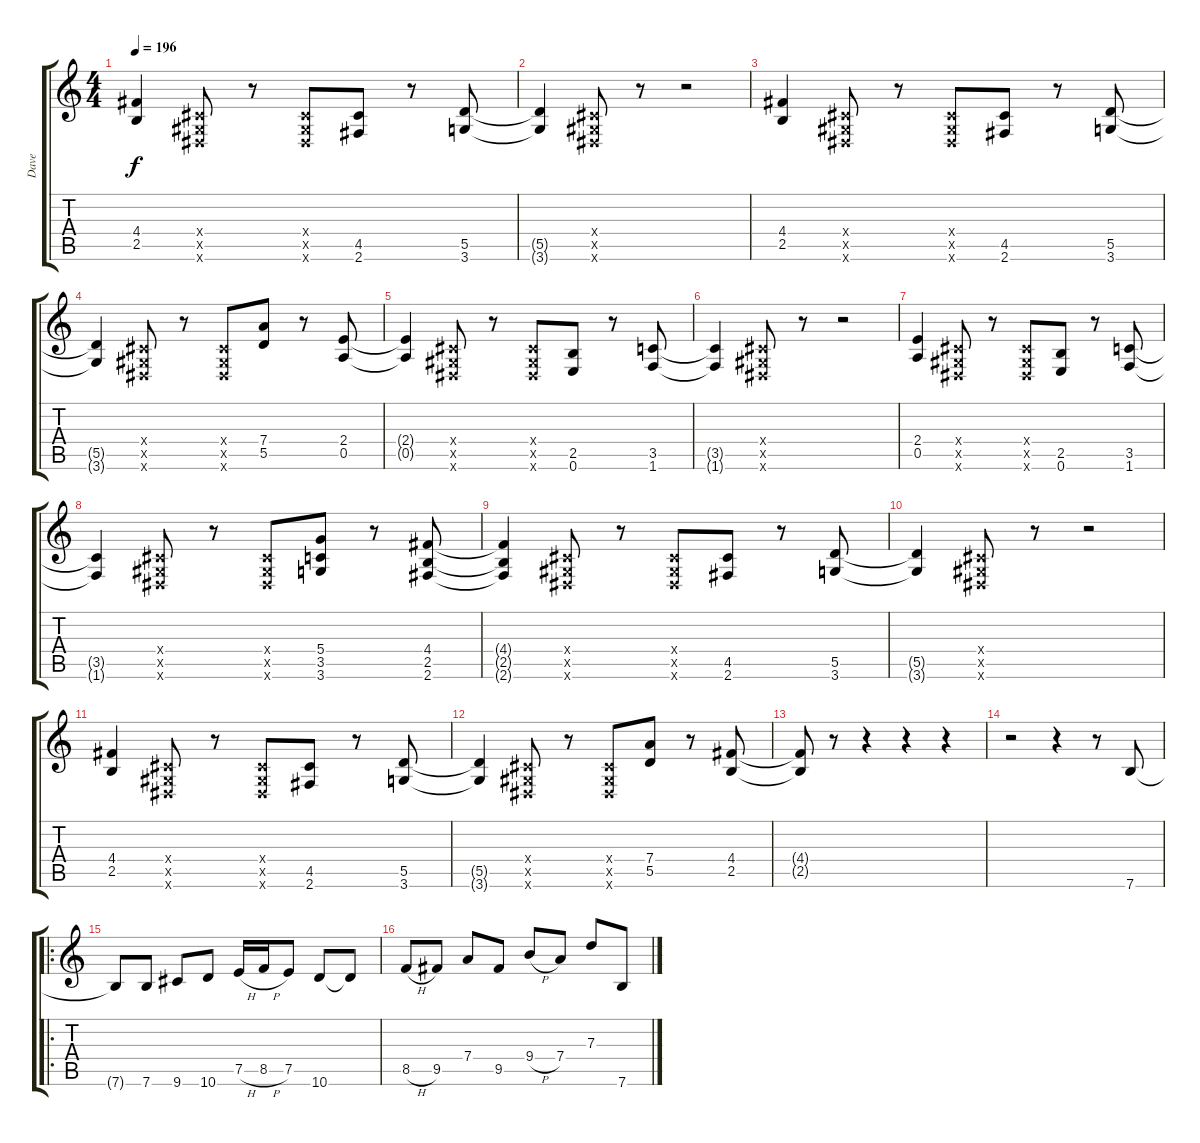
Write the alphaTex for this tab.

\track ("Dave" "Dave") {instrument distortionguitar}
\staff {score tabs}
\tuning (E4 B3 G3 D3 A2 E2) {hide}
\ts (4 4)
\tempo 196
\clef g2
\ks c
(4.4{t} 2.5{t}).4{dy f} (-1.4{x} -1.5{x} -1.6{x}).8 r.8 (-1.4{x} -1.5{x} -1.6{x}).8 (4.5 2.6).8 r.8 (5.5 3.6).8 |
(5.5{t} 3.6{t}).4 (-1.4{x} -1.5{x} -1.6{x}).8 r.8 r.2 |
(4.4 2.5).4 (-1.4{x} -1.5{x} -1.6{x}).8 r.8 (-1.4{x} -1.5{x} -1.6{x}).8 (4.5 2.6).8 r.8 (5.5 3.6).8 |
(5.5{t} 3.6{t}).4 (-1.4{x} -1.5{x} -1.6{x}).8 r.8 (-1.4{x} -1.5{x} -1.6{x}).8 (7.4 5.5).8 r.8 (2.4 0.5).8 |
(2.4{t} 0.5{t}).4 (-1.4{x} -1.5{x} -1.6{x}).8 r.8 (-1.4{x} -1.5{x} -1.6{x}).8 (2.5 0.6).8 r.8 (3.5 1.6).8 |
(3.5{t} 1.6{t}).4 (-1.4{x} -1.5{x} -1.6{x}).8 r.8 r.2 |
(2.4 0.5).4 (-1.4{x} -1.5{x} -1.6{x}).8 r.8 (-1.4{x} -1.5{x} -1.6{x}).8 (2.5 0.6).8 r.8 (3.5 1.6).8 |
(3.5{t} 1.6{t}).4 (-1.4{x} -1.5{x} -1.6{x}).8 r.8 (-1.4{x} -1.5{x} -1.6{x}).8 (5.4 3.5 3.6).8 r.8 (4.4 2.5 2.6).8 |
(4.4{t} 2.5{t} 2.6{t}).4 (-1.4{x} -1.5{x} -1.6{x}).8 r.8 (-1.4{x} -1.5{x} -1.6{x}).8 (4.5 2.6).8 r.8 (5.5 3.6).8 |
(5.5{t} 3.6{t}).4 (-1.4{x} -1.5{x} -1.6{x}).8 r.8 r.2 |
(4.4 2.5).4 (-1.4{x} -1.5{x} -1.6{x}).8 r.8 (-1.4{x} -1.5{x} -1.6{x}).8 (4.5 2.6).8 r.8 (5.5 3.6).8 |
(5.5{t} 3.6{t}).4 (-1.4{x} -1.5{x} -1.6{x}).8 r.8 (-1.4{x} -1.5{x} -1.6{x}).8 (7.4 5.5).8 r.8 (4.4 2.5).8 |
(4.4{t} 2.5{t}).8 r.8 r.4 r.4 r.4 |
r.2 r.4 r.8 7.6.8 |
\ro
7.6{t}.8 7.6.8 9.6.8 10.6.8 7.5{h}.16 8.5{h}.16 7.5.8 10.6.8 10.6{t}.8 |
8.5{h}.8 9.5.8 7.4.8 9.5.8 9.4{h}.8 7.4.8 7.3.8 7.6.8
